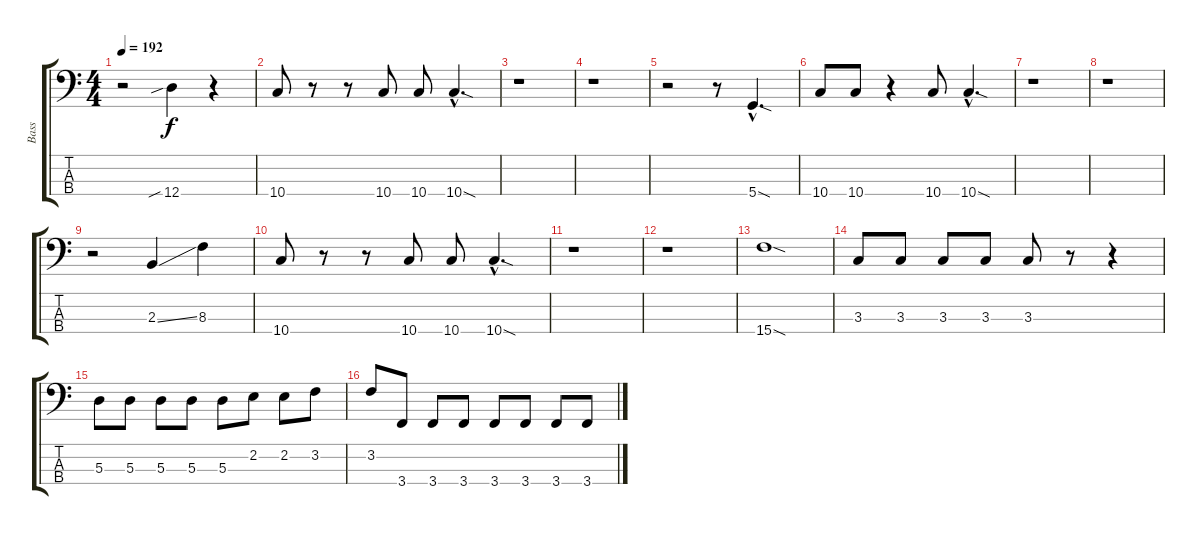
\track ("Bass" "Bass") {instrument synthbass2}
\staff {score tabs}
\tuning (G2 D2 A1 D1) {hide}
\ts (4 4)
\tempo 192
\clef f4
\ks c
r.2{dy f} 12.4{sib}.4 r.4 |
10.4.8 r.8 r.8 10.4.8 10.4.8 10.4{sod hac}.4{d} |
r.1 |
r.1 |
r.2 r.8 5.4{sod hac}.4{d} |
10.4.8 10.4.8 r.4 10.4.8 10.4{sod hac}.4{d} |
r.1 |
r.1 |
r.2 2.3{ss}.4 8.3.4 |
10.4.8 r.8 r.8 10.4.8 10.4.8 10.4{sod hac}.4{d} |
r.1 |
r.1 |
15.4{sod}.1 |
3.3.8 3.3.8 3.3.8 3.3.8 3.3.8 r.8 r.4 |
5.3.8 5.3.8 5.3.8 5.3.8 5.3.8 2.2.8 2.2.8 3.2.8 |
3.2.8 3.4.8 3.4.8 3.4.8 3.4.8 3.4.8 3.4.8 3.4.8
